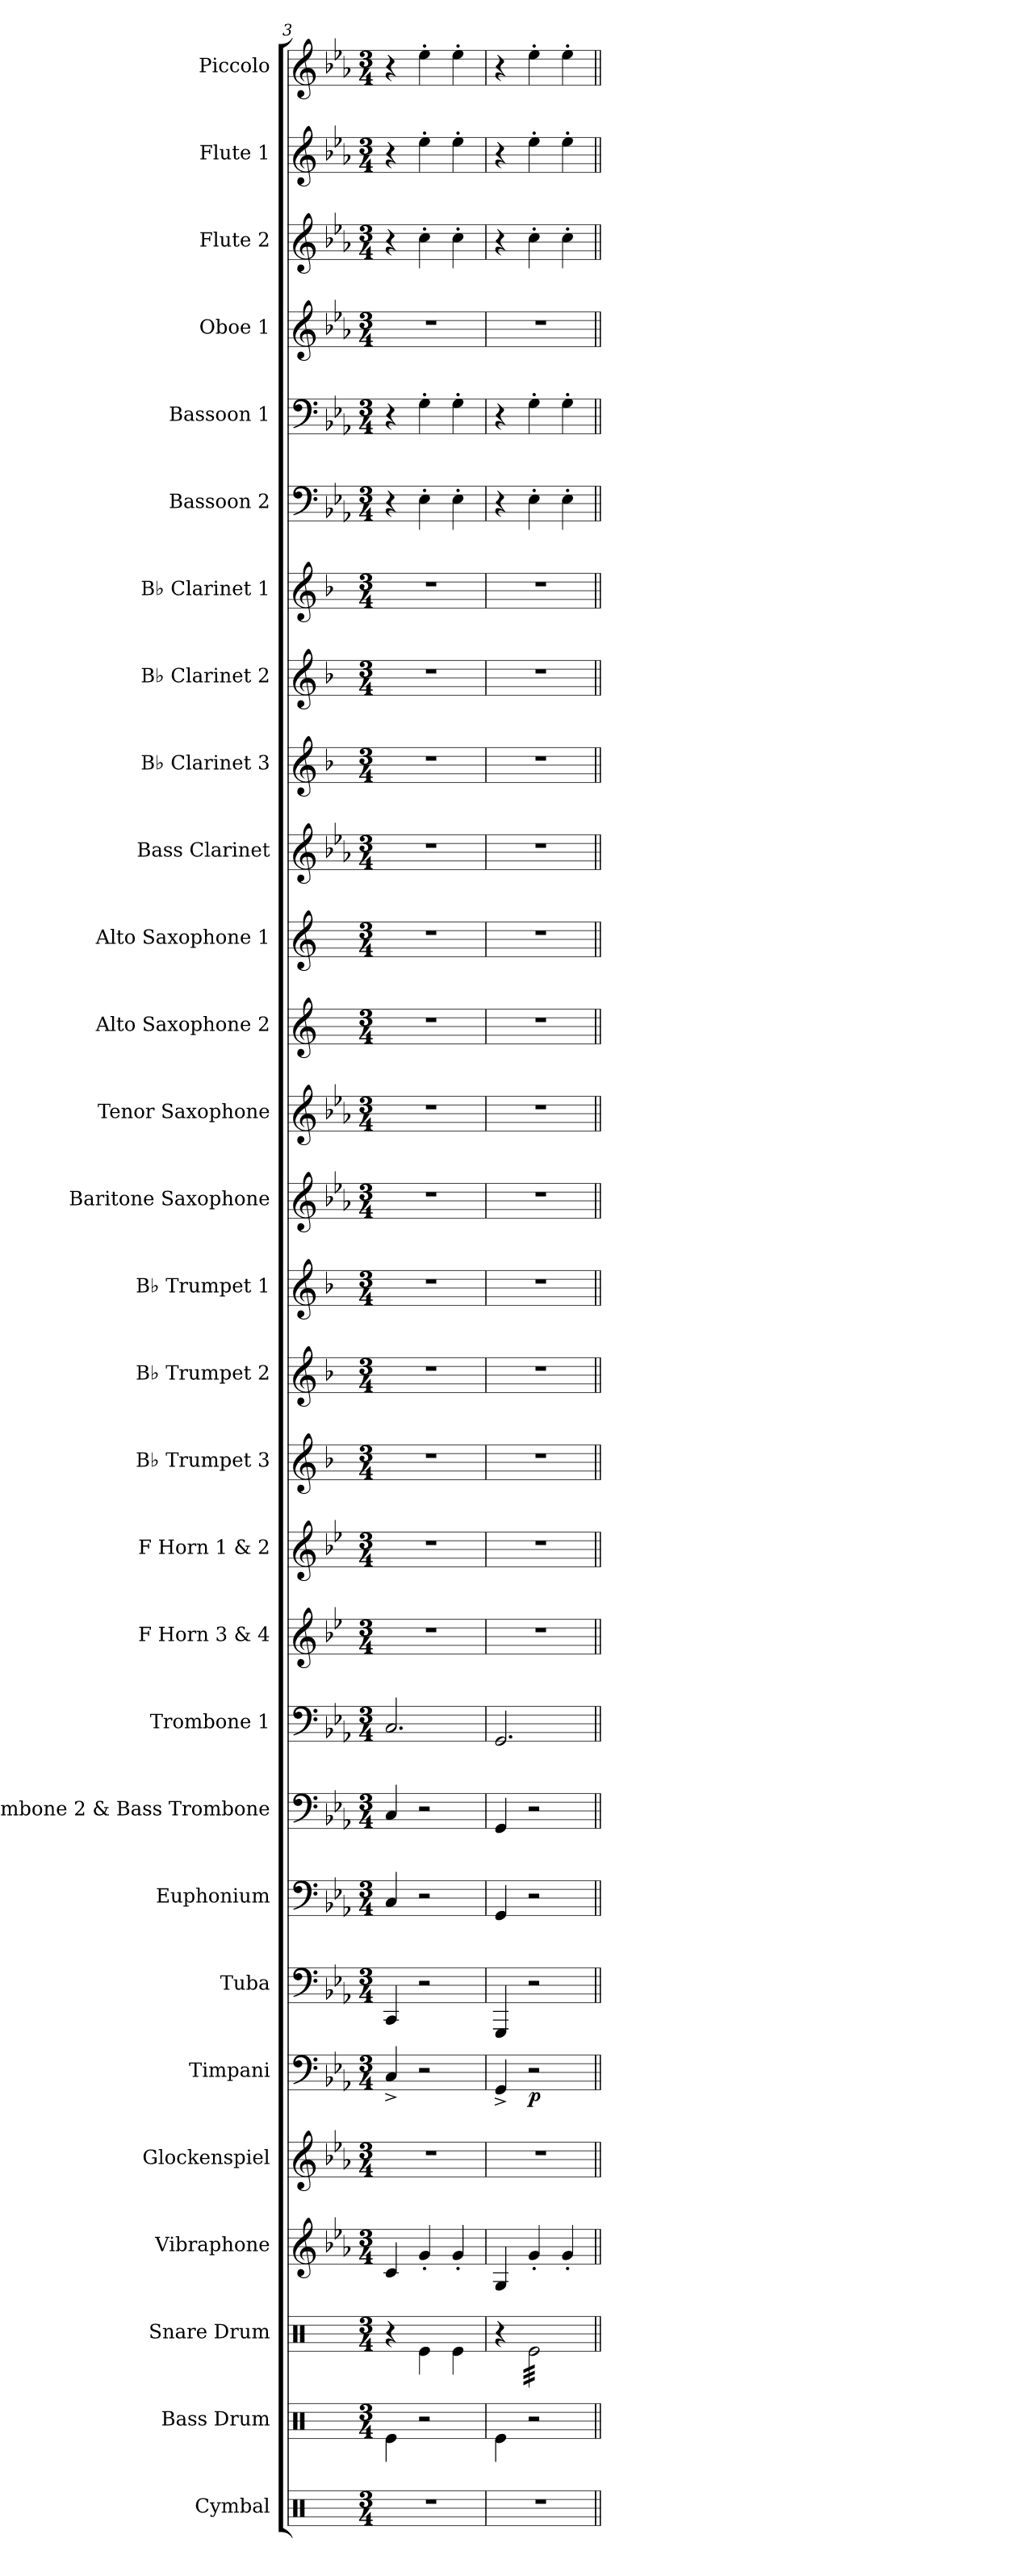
**kern	**kern	**kern	**kern	**kern	**kern	**dynam	**kern	**kern	**kern	**kern	**kern	**kern	**kern	**kern	**kern	**kern	**kern	**kern	**kern	**kern	**kern	**kern	**kern	**kern	**kern	**kern	**kern	**kern	**kern
*part29	*part28	*part27	*part26	*part25	*part24	*part24	*part23	*part22	*part21	*part20	*part19	*part18	*part17	*part16	*part15	*part14	*part13	*part12	*part11	*part10	*part9	*part8	*part7	*part6	*part5	*part4	*part3	*part2	*part1
*staff29	*staff28	*staff27	*staff26	*staff25	*staff24	*staff24	*staff23	*staff22	*staff21	*staff20	*staff19	*staff18	*staff17	*staff16	*staff15	*staff14	*staff13	*staff12	*staff11	*staff10	*staff9	*staff8	*staff7	*staff6	*staff5	*staff4	*staff3	*staff2	*staff1
*I"Cymbal	*I"Bass Drum	*I"Snare Drum	*I"Vibraphone	*I"Glockenspiel	*I"Timpani	*	*I"Tuba	*I"Euphonium	*I"Trombone 2 &amp; Bass Trombone	*I"Trombone 1	*I"F Horn 3 &amp; 4	*I"F Horn 1 &amp; 2	*I"B♭ Trumpet 3	*I"B♭ Trumpet 2	*I"B♭ Trumpet 1	*I"Baritone Saxophone	*I"Tenor Saxophone	*I"Alto Saxophone 2	*I"Alto Saxophone 1	*I"Bass Clarinet	*I"B♭ Clarinet 3	*I"B♭ Clarinet 2	*I"B♭ Clarinet 1	*I"Bassoon 2	*I"Bassoon 1	*I"Oboe 1	*I"Flute 2	*I"Flute 1	*I"Piccolo
*I'Cym.	*I'B. Dr.	*I'Sn. Dr.	*I'Vib.	*I'Glk.	*I'Timp.	*	*I'Tba.	*I'Euph.	*I'Tbn. 2 B. Tbn.	*I'Tbn. 1	*I'F Hn. 3 4	*I'F Hn. 1 2	*I'B♭ Tpt. 3	*I'B♭ Tpt. 2	*I'B♭ Tpt. 1	*I'Bar. Sax.	*I'T. Sax.	*I'A. Sax. 2	*I'A. Sax. 1	*I'B. Cl.	*I'B♭ Cl. 3	*I'B♭ Cl. 2	*I'B♭ Cl. 1	*I'Bsn. 2	*I'Bsn. 1	*I'Ob. 1	*I'Fl. 2	*I'Fl. 1	*I'Picc.
*clefX	*clefX	*clefX	*clefG2	*clefG2	*clefF4	*	*clefF4	*clefF4	*clefF4	*clefF4	*clefG2	*clefG2	*clefG2	*clefG2	*clefG2	*clefG2	*clefG2	*clefG2	*clefG2	*clefG2	*clefG2	*clefG2	*clefG2	*clefF4	*clefF4	*clefG2	*clefG2	*clefG2	*clefG2
*	*	*	*	*ITrd-14c-24	*	*	*	*	*	*	*ITrd4c7	*ITrd4c7	*ITrd1c2	*ITrd1c2	*ITrd1c2	*ITrd12c21	*ITrd8c14	*ITrd5c9	*ITrd5c9	*ITrd8c14	*ITrd1c2	*ITrd1c2	*ITrd1c2	*	*	*	*	*	*ITrd-7c-12
*k[]	*k[]	*k[]	*k[b-e-a-]	*k[b-e-a-]	*k[b-e-a-]	*	*k[b-e-a-]	*k[b-e-a-]	*k[b-e-a-]	*k[b-e-a-]	*k[b-e-a-]	*k[b-e-a-]	*k[b-e-a-]	*k[b-e-a-]	*k[b-e-a-]	*k[b-e-a-]	*k[b-e-a-]	*k[b-e-a-]	*k[b-e-a-]	*k[b-e-a-]	*k[b-e-a-]	*k[b-e-a-]	*k[b-e-a-]	*k[b-e-a-]	*k[b-e-a-]	*k[b-e-a-]	*k[b-e-a-]	*k[b-e-a-]	*k[b-e-a-]
*M3/4	*M3/4	*M3/4	*M3/4	*M3/4	*M3/4	*	*M3/4	*M3/4	*M3/4	*M3/4	*M3/4	*M3/4	*M3/4	*M3/4	*M3/4	*M3/4	*M3/4	*M3/4	*M3/4	*M3/4	*M3/4	*M3/4	*M3/4	*M3/4	*M3/4	*M3/4	*M3/4	*M3/4	*M3/4
=3	=3	=3	=3	=3	=3	=3	=3	=3	=3	=3	=3	=3	=3	=3	=3	=3	=3	=3	=3	=3	=3	=3	=3	=3	=3	=3	=3	=3	=3
2.r	4Re\	4r	4c/	2.r	4C^/	.	4CC/	4C/	4C/	2.C/	2.r	2.r	2.r	2.r	2.r	2.r	2.r	2.r	2.r	2.r	2.r	2.r	2.r	4r	4r	2.r	4r	4r	4r
.	2r	4Re\	4g'/	.	2r	.	2r	2r	2r	.	.	.	.	.	.	.	.	.	.	.	.	.	.	4E-'\	4G'\	.	4cc'\	4ee-'\	4eee-'\
.	.	4Re\	4g'/	.	.	.	.	.	.	.	.	.	.	.	.	.	.	.	.	.	.	.	.	4E-'\	4G'\	.	4cc'\	4ee-'\	4eee-'\
=4	=4	=4	=4	=4	=4	=4	=4	=4	=4	=4	=4	=4	=4	=4	=4	=4	=4	=4	=4	=4	=4	=4	=4	=4	=4	=4	=4	=4	=4
2.r	4Re\	4r	4G/	2.r	4GG^/	.	4GGG/	4GG/	4GG/	2.GG/	2.r	2.r	2.r	2.r	2.r	2.r	2.r	2.r	2.r	2.r	2.r	2.r	2.r	4r	4r	2.r	4r	4r	4r
!	!	!	!	!	!	!LO:DY:b	!	!	!	!	!	!	!	!	!	!	!	!	!	!	!	!	!	!	!	!	!	!	!
*	*	*tremolo	*	*	*	*	*	*	*	*	*	*	*	*	*	*	*	*	*	*	*	*	*	*	*	*	*	*	*
.	2r	32Re\LLL	4g'/	.	2r	p	2r	2r	2r	.	.	.	.	.	.	.	.	.	.	.	.	.	.	4E-'\	4G'\	.	4cc'\	4ee-'\	4eee-'\
.	.	32Re\	.	.	.	.	.	.	.	.	.	.	.	.	.	.	.	.	.	.	.	.	.	.	.	.	.	.	.
.	.	32Re\	.	.	.	.	.	.	.	.	.	.	.	.	.	.	.	.	.	.	.	.	.	.	.	.	.	.	.
.	.	32Re\	.	.	.	.	.	.	.	.	.	.	.	.	.	.	.	.	.	.	.	.	.	.	.	.	.	.	.
.	.	32Re\	.	.	.	.	.	.	.	.	.	.	.	.	.	.	.	.	.	.	.	.	.	.	.	.	.	.	.
.	.	32Re\	.	.	.	.	.	.	.	.	.	.	.	.	.	.	.	.	.	.	.	.	.	.	.	.	.	.	.
.	.	32Re\	.	.	.	.	.	.	.	.	.	.	.	.	.	.	.	.	.	.	.	.	.	.	.	.	.	.	.
.	.	32Re\	.	.	.	.	.	.	.	.	.	.	.	.	.	.	.	.	.	.	.	.	.	.	.	.	.	.	.
.	.	32Re\	4g'/	.	.	.	.	.	.	.	.	.	.	.	.	.	.	.	.	.	.	.	.	4E-'\	4G'\	.	4cc'\	4ee-'\	4eee-'\
.	.	32Re\	.	.	.	.	.	.	.	.	.	.	.	.	.	.	.	.	.	.	.	.	.	.	.	.	.	.	.
.	.	32Re\	.	.	.	.	.	.	.	.	.	.	.	.	.	.	.	.	.	.	.	.	.	.	.	.	.	.	.
.	.	32Re\	.	.	.	.	.	.	.	.	.	.	.	.	.	.	.	.	.	.	.	.	.	.	.	.	.	.	.
.	.	32Re\	.	.	.	.	.	.	.	.	.	.	.	.	.	.	.	.	.	.	.	.	.	.	.	.	.	.	.
.	.	32Re\	.	.	.	.	.	.	.	.	.	.	.	.	.	.	.	.	.	.	.	.	.	.	.	.	.	.	.
.	.	32Re\	.	.	.	.	.	.	.	.	.	.	.	.	.	.	.	.	.	.	.	.	.	.	.	.	.	.	.
.	.	32Re\JJJ	.	.	.	.	.	.	.	.	.	.	.	.	.	.	.	.	.	.	.	.	.	.	.	.	.	.	.
*	*	*Xtremolo	*	*	*	*	*	*	*	*	*	*	*	*	*	*	*	*	*	*	*	*	*	*	*	*	*	*	*
=||	=||	=||	=||	=||	=||	=||	=||	=||	=||	=||	=||	=||	=||	=||	=||	=||	=||	=||	=||	=||	=||	=||	=||	=||	=||	=||	=||	=||	=||
*-	*-	*-	*-	*-	*-	*-	*-	*-	*-	*-	*-	*-	*-	*-	*-	*-	*-	*-	*-	*-	*-	*-	*-	*-	*-	*-	*-	*-	*-
